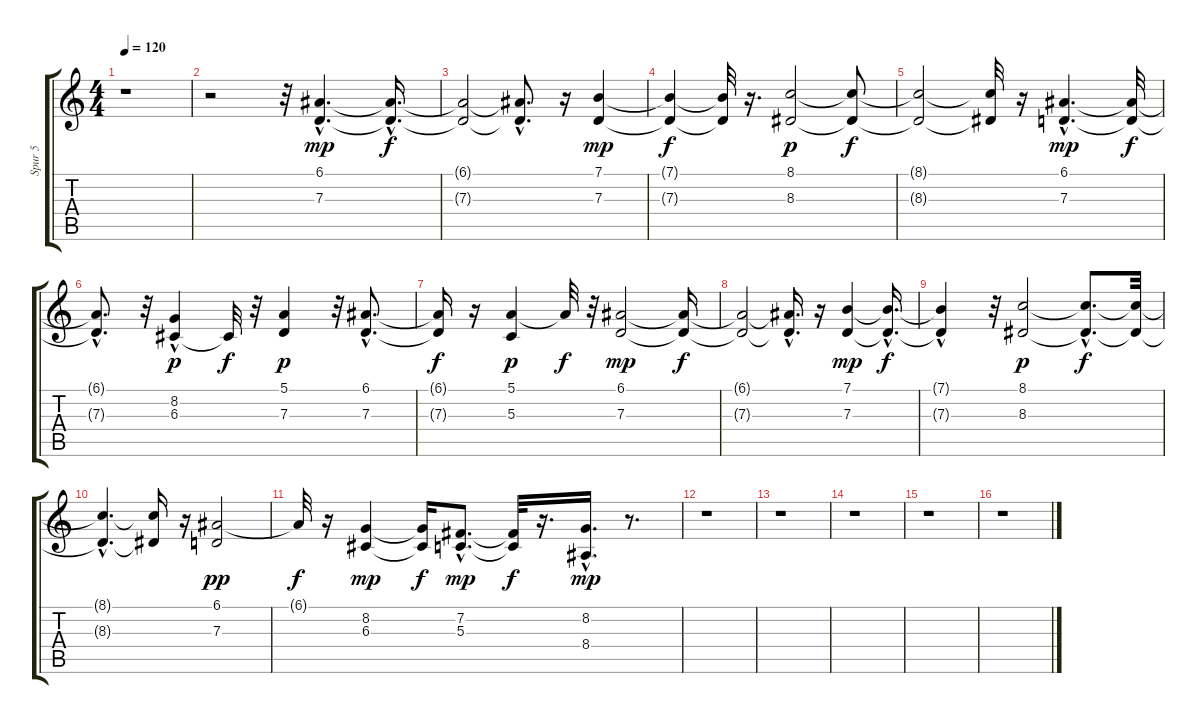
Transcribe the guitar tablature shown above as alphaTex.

\track ("Spur 5" "Spur 5") {instrument choiraahs}
\staff {score tabs}
\tuning (E4 B3 G3 D3 A2 E2) {hide}
\ts (4 4)
\tempo 120
\clef g2
\ks c
r.1{dy mp instrument choiraahs} |
r.2 r.32 (6.1{hac} 7.3{hac}).4{d} (6.1{hac t} 7.3{hac t}).16{d dy f} |
(6.1{t} 7.3{t}).2 (6.1{t} 7.3{hac t}).8{d} r.16 (7.1 7.3).4{dy mp} |
(7.1{t} 7.3{t}).4{dy f} (7.1{t} 7.3{t}).32 r.16{d} (8.1 8.3).2{dy p} (8.1{t} 8.3{t}).8{dy f} |
(8.1{t} 8.3{t}).2 (8.1{t} 8.3{t}).32 r.16 (6.1{hac} 7.3{hac}).4{d dy mp} (6.1{t} 7.3{t}).32{dy f} |
(6.1{hac t} 7.3{t}).8{d} r.32 (8.2{hac} 6.3).4{dy p} 6.3{t}.32{dy f} r.32 (5.1 7.3).4{dy p} r.32 (6.1{hac} 7.3{hac}).8{d} |
(6.1{t} 7.3{t}).16{dy f} r.16 (5.1 5.3).4{dy p} 5.1{t}.32{dy f} r.32 (6.1 7.3).2{dy mp} (6.1{t} 7.3{t}).16{dy f} |
(6.1{t} 7.3{t}).2 (6.1{hac t} 7.3{hac t}).16{d} r.16 (7.1 7.3).4{dy mp} (7.1{hac t} 7.3{hac t}).16{d dy f} |
(7.1{t} 7.3{hac t}).4 r.32 (8.1 8.3).2{dy p} (8.1{hac t} 8.3{hac t}).8{d dy f} (8.1{t} 8.3{t}).32 |
(8.1{hac t} 8.3{hac t}).4{d} (8.1{t} 8.3{t}).16 r.16 (6.1 7.3).2{dy pp} |
6.1{t}.32{dy f} r.16 (8.2 6.3).4{dy mp} (8.2{t} 6.3{t}).16{dy f} (7.2{hac} 5.3{hac}).8{d dy mp} (7.2{t} 5.3{t}).32{dy f} r.16{d} (8.2 8.4{hac}).16{d dy mp} r.8{d} |
r.1 |
r.1 |
r.1 |
r.1 |
r.1
